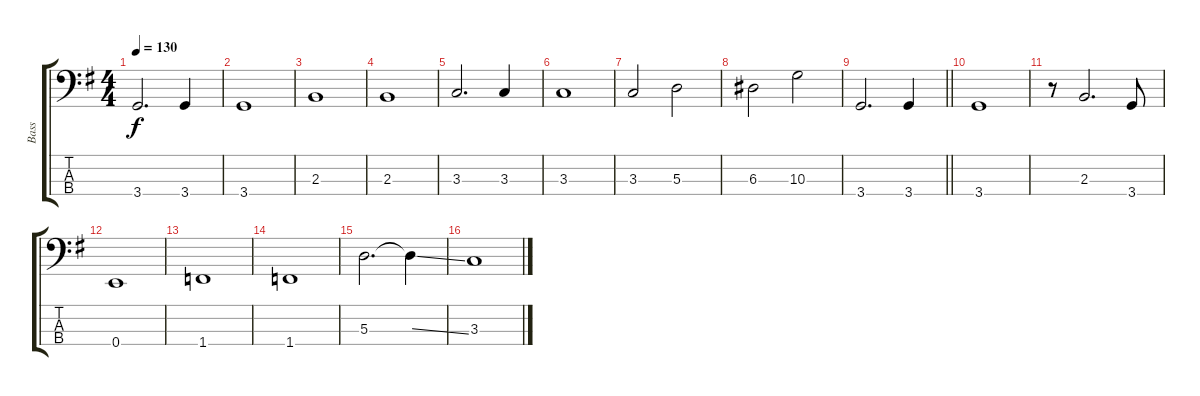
\track ("Bass" "Bass") {instrument electricbassfinger}
\staff {score tabs}
\tuning (G2 D2 A1 E1) {hide}
\ts (4 4)
\tempo 130
\clef f4
\ks g
3.4.2{d dy f} 3.4.4 |
3.4.1 |
2.3.1 |
2.3.1 |
3.3.2{d} 3.3.4 |
3.3.1 |
3.3.2 5.3.2 |
6.3.2 10.3.2 |
\barLineRight lightlight
3.4.2{d} 3.4.4 |
3.4.1 |
r.8 2.3.2{d} 3.4.8 |
0.4.1 |
1.4.1 |
1.4.1 |
5.3.2{d} 5.3{ss t}.4 |
3.3.1
